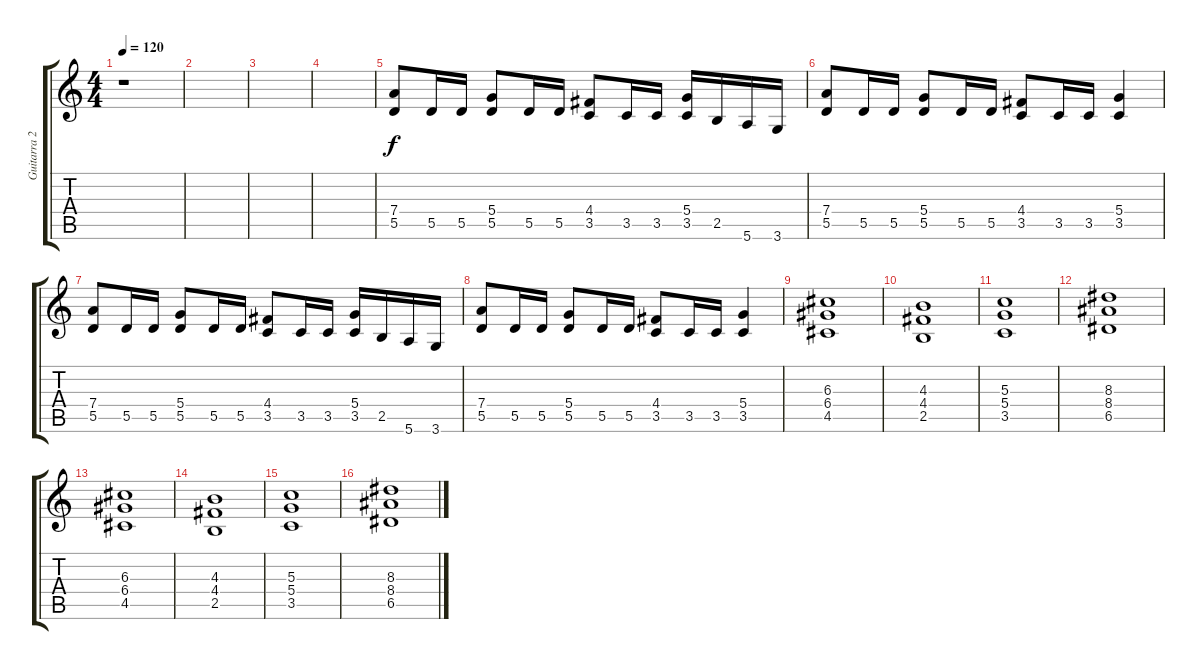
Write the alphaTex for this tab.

\track ("Guitarra 2" "Guitarra 2") {instrument distortionguitar}
\staff {score tabs}
\tuning (E4 B3 G3 D3 A2 E2) {hide}
\ts (4 4)
\tempo 120
\clef g2
\ks c
r.1{dy f instrument distortionguitar} |
|
|
|
(7.4 5.5).8 5.5.16 5.5.16 (5.4 5.5).8 5.5.16 5.5.16 (4.4 3.5).8 3.5.16 3.5.16 (5.4 3.5).16 2.5.16 5.6.16 3.6.16 |
(7.4 5.5).8 5.5.16 5.5.16 (5.4 5.5).8 5.5.16 5.5.16 (4.4 3.5).8 3.5.16 3.5.16 (5.4 3.5).4 |
(7.4 5.5).8 5.5.16 5.5.16 (5.4 5.5).8 5.5.16 5.5.16 (4.4 3.5).8 3.5.16 3.5.16 (5.4 3.5).16 2.5.16 5.6.16 3.6.16 |
(7.4 5.5).8 5.5.16 5.5.16 (5.4 5.5).8 5.5.16 5.5.16 (4.4 3.5).8 3.5.16 3.5.16 (5.4 3.5).4 |
(6.3 6.4 4.5).1 |
(4.3 4.4 2.5).1 |
(5.3 5.4 3.5).1 |
(8.3 8.4 6.5).1 |
(6.3 6.4 4.5).1 |
(4.3 4.4 2.5).1 |
(5.3 5.4 3.5).1 |
(8.3 8.4 6.5).1
